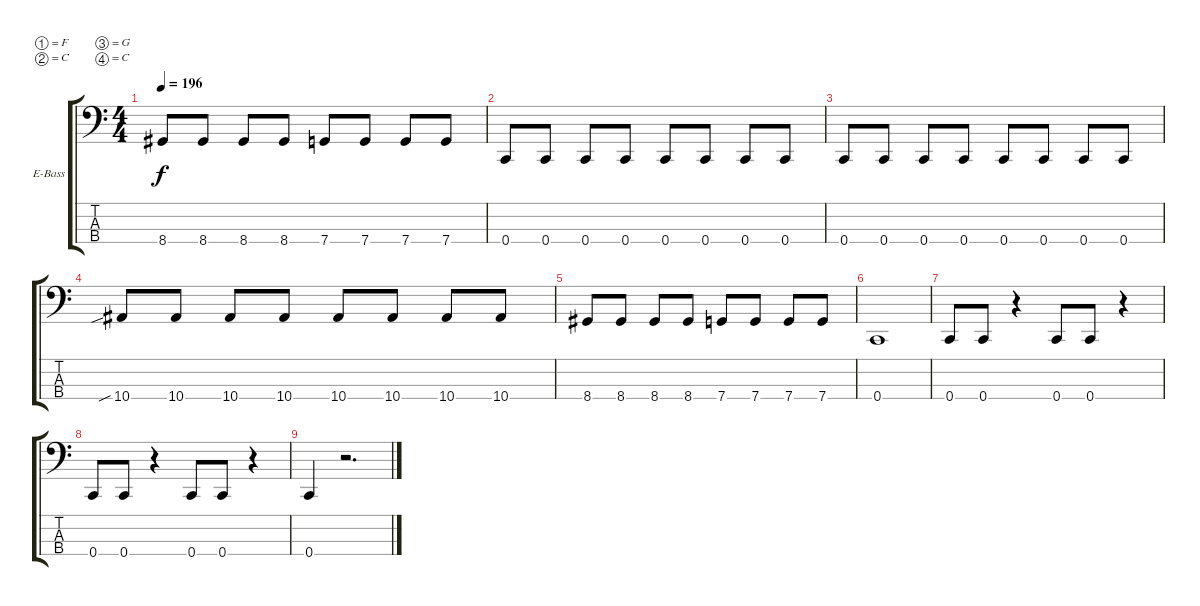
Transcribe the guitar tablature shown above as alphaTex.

\defaultSystemsLayout 4
\bracketExtendMode groupsimilarinstruments
\firstSystemTrackNameOrientation horizontal
\otherSystemsTrackNameOrientation horizontal
\track ("Bob Rock (Bass)" "E-Bass") {instrument electricbassfinger}
\staff {score tabs}
\tuning (F2 C2 G1 C1)
\ts (4 4)
\tempo 196
\clef f4
\scale
0.333333
\ks c
8.4.8{dy f} 8.4.8 8.4.8 8.4.8 7.4.8 7.4.8 7.4.8 7.4.8 |
\scale
0.333333 0.4.8 0.4.8 0.4.8 0.4.8 0.4.8 0.4.8 0.4.8 0.4.8 |
\scale
0.333333 0.4.8 0.4.8 0.4.8 0.4.8 0.4.8 0.4.8 0.4.8 0.4.8 |
\scale
0.333333 10.4{sib}.8 10.4.8 10.4.8 10.4.8 10.4.8 10.4.8 10.4.8 10.4.8 |
\scale
0.333333 8.4.8 8.4.8 8.4.8 8.4.8 7.4.8 7.4.8 7.4.8 7.4.8 |
\scale
0.333333 0.4.1 |
\scale
0.333333 0.4.8 0.4.8 r.4 0.4.8 0.4.8 r.4 |
\scale
0.333333 0.4.8 0.4.8 r.4 0.4.8 0.4.8 r.4 |
\scale
0.333333 0.4.4 r.2{d} |
\scale
0.333333 |
\scale
0.333333 |
\scale
0.333333 |
\scale
0.333333 |
\scale
0.333333 |
\scale
0.333333 |
\scale
0.333333
